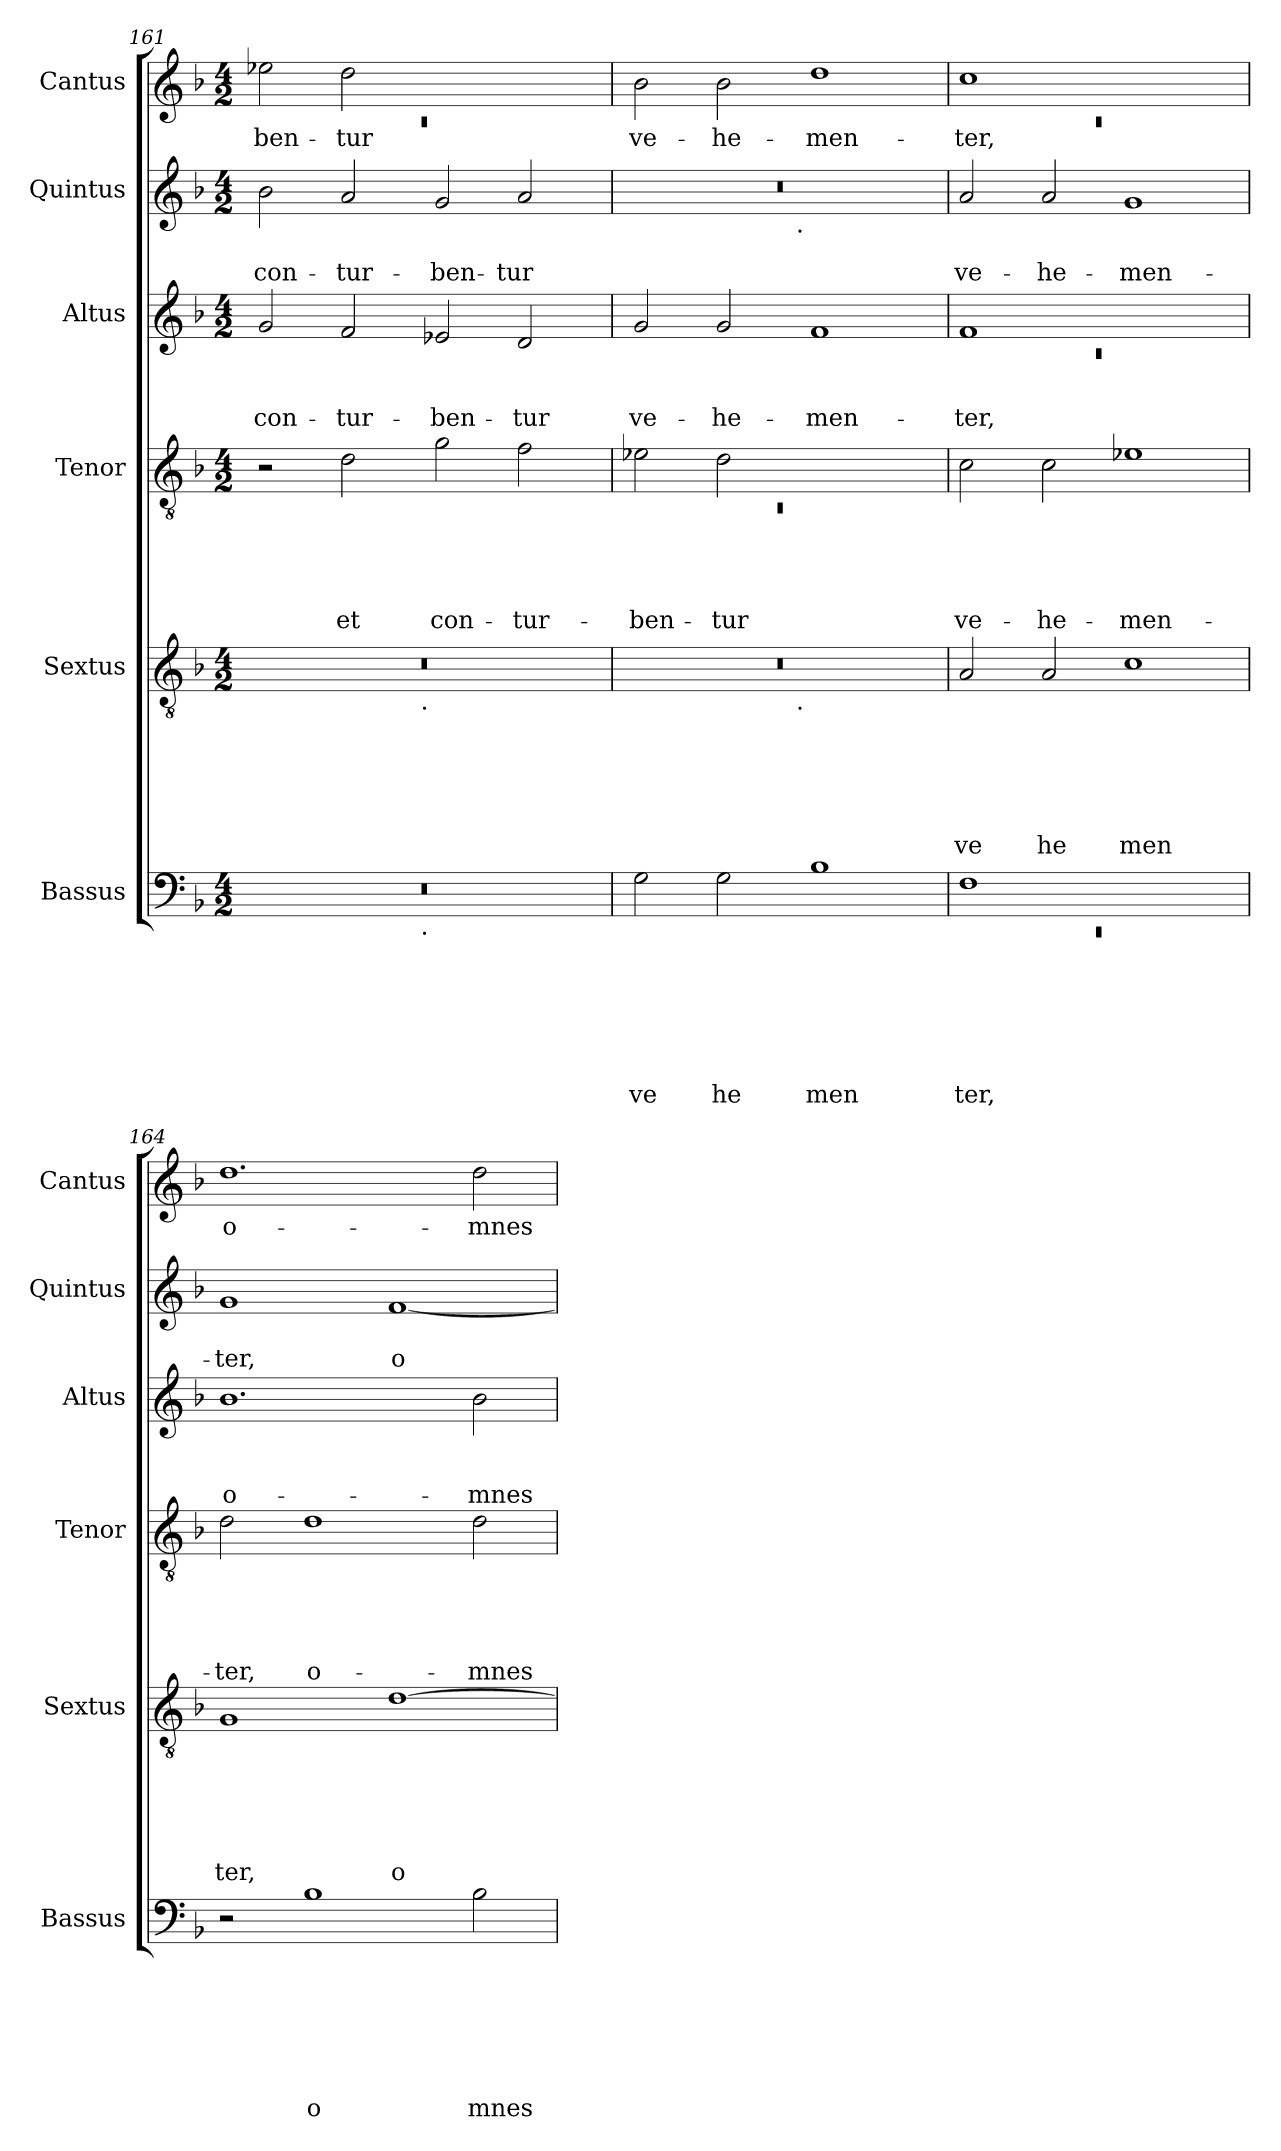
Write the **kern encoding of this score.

**kern	**text	**text	**text	**text	**text	**text	**text	**kern	**text	**text	**text	**text	**text	**text	**kern	**text	**text	**text	**text	**text	**kern	**text	**text	**text	**kern	**text	**text	**kern	**text
*part6	*part6	*part6	*part6	*part6	*part6	*part6	*part6	*part5	*part5	*part5	*part5	*part5	*part5	*part5	*part4	*part4	*part4	*part4	*part4	*part4	*part3	*part3	*part3	*part3	*part2	*part2	*part2	*part1	*part1
*staff6	*staff6	*staff6	*staff6	*staff6	*staff6	*staff6	*staff6	*staff5	*staff5	*staff5	*staff5	*staff5	*staff5	*staff5	*staff4	*staff4	*staff4	*staff4	*staff4	*staff4	*staff3	*staff3	*staff3	*staff3	*staff2	*staff2	*staff2	*staff1	*staff1
*I"Bassus	*	*	*	*	*	*	*	*I"Sextus	*	*	*	*	*	*	*I"Tenor	*	*	*	*	*	*I"Altus	*	*	*	*I"Quintus	*	*	*I"Cantus	*
*I'Bassus	*	*	*	*	*	*	*	*I'Sextus	*	*	*	*	*	*	*I'Tenor	*	*	*	*	*	*I'Altus	*	*	*	*I'Quintus	*	*	*I'Cantus	*
*clefF4	*	*	*	*	*	*	*	*clefGv2	*	*	*	*	*	*	*clefGv2	*	*	*	*	*	*clefG2	*	*	*	*clefG2	*	*	*clefG2	*
*k[b-]	*	*	*	*	*	*	*	*k[b-]	*	*	*	*	*	*	*k[b-]	*	*	*	*	*	*k[b-]	*	*	*	*k[b-]	*	*	*k[b-]	*
*F:	*	*	*	*	*	*	*	*F:	*	*	*	*	*	*	*F:	*	*	*	*	*	*F:	*	*	*	*F:	*	*	*F:	*
*M4/2	*	*	*	*	*	*	*	*M4/2	*	*	*	*	*	*	*M4/2	*	*	*	*	*	*M4/2	*	*	*	*M4/2	*	*	*M4/2	*
=161	=161	=161	=161	=161	=161	=161	=161	=161	=161	=161	=161	=161	=161	=161	=161	=161	=161	=161	=161	=161	=161	=161	=161	=161	=161	=161	=161	=161	=161
*	*	*	*	*	*	*	*	*	*	*	*	*	*	*	*	*	*	*	*	*	*	*	*	*	*	*	*	*^	*
!	!	!	!	!	!	!	!	!	!	!	!	!	!	!	!	!	!	!	!	!	!	!	!	!LO:LY:b	!	!	!LO:LY:b	!	!LO:N:vis=1	!LO:LY:b
*^	*	*	*	*	*	*	*	*^	*	*	*	*	*	*	*	*	*	*	*	*	*	*	*	*	*	*	*	*	*	*
0r	2ryy	.	.	.	.	.	.	.	0r	2ryy	.	.	.	.	.	.	2r	.	.	.	.	.	2g/	.	.	con-	2b-\	.	con-	2ee-X\	0rc	-ben-
!	!	!	!	!	!	!	!	!	!	!	!	!	!	!	!	!	!	!	!	!	!	!LO:LY:b	!	!	!	!LO:LY:b	!	!	!LO:LY:b	!	!	!LO:LY:b
.	4...ryy	.	.	.	.	.	.	.	.	4...ryy	.	.	.	.	.	.	2d\	.	.	.	.	et	2f/	.	.	-tur-	2a/	.	-tur-	2dd\	.	-tur
!	!	!	!	!	!	!	!	!	!	!LO:TX:b:t=.	!	!	!	!	!	!	!	!	!	!	!	!	!	!	!	!	!	!	!	!	!	!
!	!LO:TX:b:t=.	!	!	!	!	!	!	!	!	!	!	!	!	!	!	!	!	!	!	!	!	!	!	!	!	!	!	!	!	!	!	!
.	1ryy	.	.	.	.	.	.	.	.	1ryy	.	.	.	.	.	.	.	.	.	.	.	.	.	.	.	.	.	.	.	.	.	.
!	!	!	!	!	!	!	!	!	!	!	!	!	!	!	!	!	!	!	!	!	!	!LO:LY:b	!	!	!	!LO:LY:b	!	!	!LO:LY:b	!	!	!
.	.	.	.	.	.	.	.	.	.	.	.	.	.	.	.	.	2g\	.	.	.	.	con-	2e-X/	.	.	-ben-	2g/	.	-ben-	1ryy	.	.
!	!	!	!	!	!	!	!	!	!	!	!	!	!	!	!	!	!	!	!	!	!	!LO:LY:b	!	!	!	!LO:LY:b	!	!	!LO:LY:b	!	!	!
.	.	.	.	.	.	.	.	.	.	.	.	.	.	.	.	.	2f\	.	.	.	.	-tur-	2d/	.	.	-tur	2a/	.	-tur	.	.	.
.	32ryy	.	.	.	.	.	.	.	.	32ryy	.	.	.	.	.	.	.	.	.	.	.	.	.	.	.	.	.	.	.	.	.	.
=162	=162	=162	=162	=162	=162	=162	=162	=162	=162	=162	=162	=162	=162	=162	=162	=162	=162	=162	=162	=162	=162	=162	=162	=162	=162	=162	=162	=162	=162	=162	=162	=162
*	*	*	*	*	*	*	*	*	*	*	*	*	*	*	*	*	*^	*	*	*	*	*	*	*	*	*	*	*	*	*	*	*
!	!	!	!	!	!	!	!	!LO:LY:b	!	!	!	!	!	!	!	!	!	!LO:N:vis=1	!	!	!	!	!LO:LY:b	!	!	!	!LO:LY:b	!	!	!	!	!	!LO:LY:b
*v	*v	*	*	*	*	*	*	*	*	*	*	*	*	*	*	*	*	*	*	*	*	*	*	*	*	*	*	*^	*	*	*v	*v	*
2G\	.	.	.	.	.	.	ve	0r	2ryy	.	.	.	.	.	.	2e-X\	0rC	.	.	.	.	-ben-	2g/	.	.	ve-	0r	2ryy	.	.	2b-\	ve-
!	!	!	!	!	!	!	!LO:LY:b	!	!	!	!	!	!	!	!	!	!	!	!	!	!	!LO:LY:b	!	!	!	!LO:LY:b	!	!	!	!	!	!LO:LY:b
2G\	.	.	.	.	.	.	he	.	4...ryy	.	.	.	.	.	.	2d\	.	.	.	.	.	-tur	2g/	.	.	-he-	.	4...ryy	.	.	2b-\	-he-
!	!	!	!	!	!	!	!	!	!	!	!	!	!	!	!	!	!	!	!	!	!	!	!	!	!	!	!	!LO:TX:b:t=.	!	!	!	!
!	!	!	!	!	!	!	!	!	!LO:TX:b:t=.	!	!	!	!	!	!	!	!	!	!	!	!	!	!	!	!	!	!	!	!	!	!	!
.	.	.	.	.	.	.	.	.	1ryy	.	.	.	.	.	.	.	.	.	.	.	.	.	.	.	.	.	.	1ryy	.	.	.	.
!	!	!	!	!	!	!	!LO:LY:b	!	!	!	!	!	!	!	!	!	!	!	!	!	!	!	!	!	!	!LO:LY:b	!	!	!	!	!	!LO:LY:b
1B-	.	.	.	.	.	.	men	.	.	.	.	.	.	.	.	1ryy	.	.	.	.	.	.	1f	.	.	-men-	.	.	.	.	1dd	-men-
.	.	.	.	.	.	.	.	.	32ryy	.	.	.	.	.	.	.	.	.	.	.	.	.	.	.	.	.	.	32ryy	.	.	.	.
=163	=163	=163	=163	=163	=163	=163	=163	=163	=163	=163	=163	=163	=163	=163	=163	=163	=163	=163	=163	=163	=163	=163	=163	=163	=163	=163	=163	=163	=163	=163	=163	=163
*^	*	*	*	*	*	*	*	*	*	*	*	*	*	*	*	*	*	*	*	*	*	*	*^	*	*	*	*	*	*	*	*^	*
!	!LO:N:vis=1	!	!	!	!	!	!	!LO:LY:b	!	!	!	!	!	!	!	!LO:LY:b	!	!	!	!	!	!	!LO:LY:b	!	!LO:N:vis=1	!	!	!LO:LY:b	!	!	!	!LO:LY:b	!	!LO:N:vis=1	!LO:LY:b
*	*	*	*	*	*	*	*	*	*v	*v	*	*	*	*	*	*	*	*	*	*	*	*	*	*	*	*	*	*	*v	*v	*	*	*	*	*
*	*	*	*	*	*	*	*	*	*	*	*	*	*	*	*	*v	*v	*	*	*	*	*	*	*	*	*	*	*	*	*	*	*	*
1F	0rEE	.	.	.	.	.	.	ter,	2A/	.	.	.	.	.	ve	2c\	.	.	.	.	ve-	1f	0rc	.	.	-ter,	2a/	.	ve-	1cc	0rc	-ter,
!	!	!	!	!	!	!	!	!	!	!	!	!	!	!	!LO:LY:b	!	!	!	!	!	!LO:LY:b	!	!	!	!	!	!	!	!LO:LY:b	!	!	!
.	.	.	.	.	.	.	.	.	2A/	.	.	.	.	.	he	2c\	.	.	.	.	-he-	.	.	.	.	.	2a/	.	-he-	.	.	.
!	!	!	!	!	!	!	!	!	!	!	!	!	!	!	!LO:LY:b	!	!	!	!	!	!LO:LY:b	!	!	!	!	!	!	!	!LO:LY:b	!	!	!
1ryy	.	.	.	.	.	.	.	.	1c	.	.	.	.	.	men	1e-X	.	.	.	.	-men-	1ryy	.	.	.	.	1g	.	-men-	1ryy	.	.
*v	*v	*	*	*	*	*	*	*	*	*	*	*	*	*	*	*	*	*	*	*	*	*v	*v	*	*	*	*	*	*	*v	*v	*
=164	=164	=164	=164	=164	=164	=164	=164	=164	=164	=164	=164	=164	=164	=164	=164	=164	=164	=164	=164	=164	=164	=164	=164	=164	=164	=164	=164	=164	=164
!	!	!	!	!	!	!	!	!	!	!	!	!	!	!LO:LY:b	!	!	!	!	!	!LO:LY:b	!	!	!	!LO:LY:b	!	!	!LO:LY:b	!	!LO:LY:b
2r	.	.	.	.	.	.	.	1G	.	.	.	.	.	ter,	2d\	.	.	.	.	-ter,	1.b-	.	.	o-	1g	.	-ter,	1.dd	o-
!	!	!	!	!	!	!	!LO:LY:b	!	!	!	!	!	!	!	!	!	!	!	!	!LO:LY:b	!	!	!	!	!	!	!	!	!
1B-	.	.	.	.	.	.	o	.	.	.	.	.	.	.	1d	.	.	.	.	o-	.	.	.	.	.	.	.	.	.
!	!	!	!	!	!	!	!	!	!	!	!	!	!	!LO:LY:b:rj	!	!	!	!	!	!	!	!	!	!	!	!	!LO:LY:b:rj	!	!
.	.	.	.	.	.	.	.	[>1d	.	.	.	.	.	o	.	.	.	.	.	.	.	.	.	.	[>1f	.	o-	.	.
!	!	!	!	!	!	!	!LO:LY:b	!	!	!	!	!	!	!	!	!	!	!	!	!LO:LY:b	!	!	!	!LO:LY:b	!	!	!	!	!LO:LY:b
2B-\	.	.	.	.	.	.	mnes	.	.	.	.	.	.	.	2d\	.	.	.	.	-mnes	2b-\	.	.	-mnes	.	.	.	2dd\	-mnes
=	=	=	=	=	=	=	=	=	=	=	=	=	=	=	=	=	=	=	=	=	=	=	=	=	=	=	=	=	=
*-	*-	*-	*-	*-	*-	*-	*-	*-	*-	*-	*-	*-	*-	*-	*-	*-	*-	*-	*-	*-	*-	*-	*-	*-	*-	*-	*-	*-	*-
